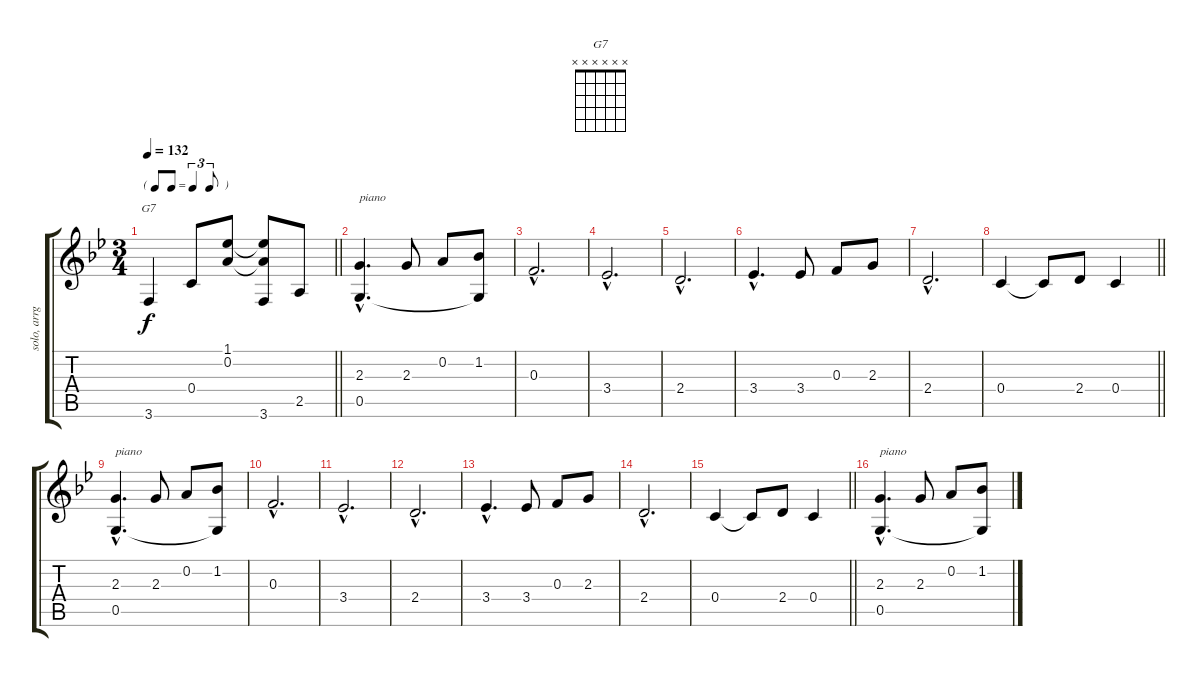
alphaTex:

\track ("solo, arrgt guitar,piano" "solo, arrg") {instrument acousticguitarsteel}
\staff {score tabs}
\tuning (D4 A3 F3 C3 G2 D2) {hide}
\chord ("G7" x x x x x x)
\ts (3 4)
\tf triplet8th
\tempo 132
\clef g2
\barLineRight lightlight
\ks bb
3.6.4{ch "G7" dy f} 0.4.8 (1.1 0.2).8 (1.1{t} 0.2{t} 3.6).8 2.5.8 |
(2.3{hac} 0.5{hac}).4{d txt "piano"} 2.3.8 0.2.8 (1.2 0.5{t}).8 |
0.3{hac}.2{d} |
3.4{hac}.2{d} |
2.4{hac}.2{d} |
3.4{hac}.4{d} 3.4.8 0.3.8 2.3.8 |
2.4{hac}.2{d} |
\barLineRight lightlight
0.4.4 0.4{t}.8 2.4.8 0.4.4 |
(2.3{hac} 0.5{hac}).4{d txt "piano"} 2.3.8 0.2.8 (1.2 0.5{t}).8 |
0.3{hac}.2{d} |
3.4{hac}.2{d} |
2.4{hac}.2{d} |
3.4{hac}.4{d} 3.4.8 0.3.8 2.3.8 |
2.4{hac}.2{d} |
\barLineRight lightlight
0.4.4 0.4{t}.8 2.4.8 0.4.4 |
(2.3{hac} 0.5{hac}).4{d txt "piano"} 2.3.8 0.2.8 (1.2 0.5{t}).8
